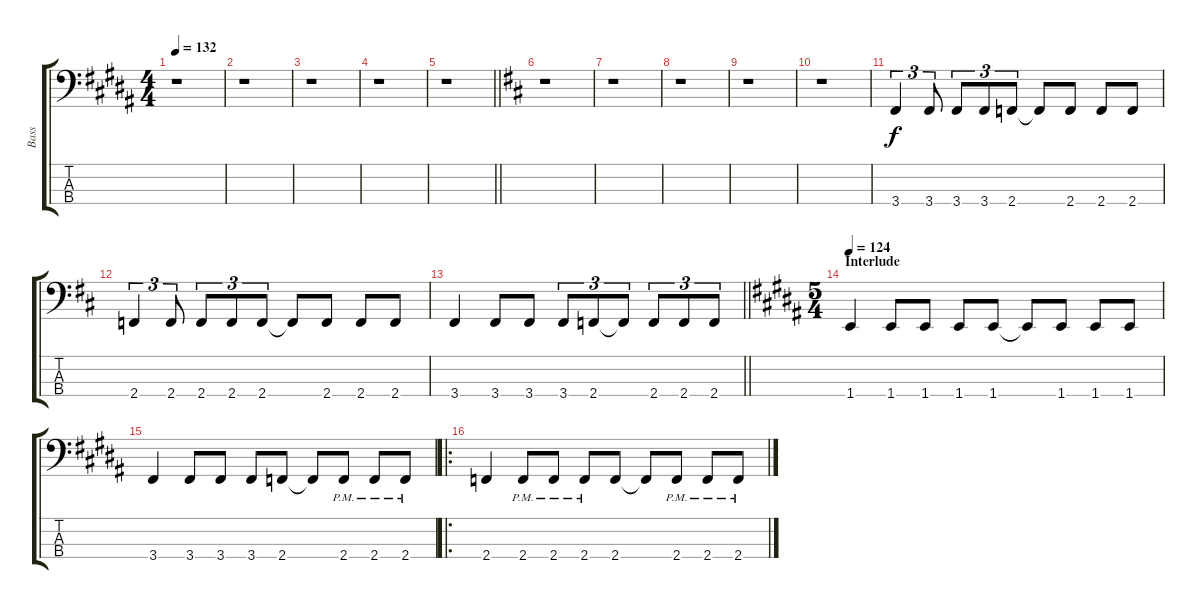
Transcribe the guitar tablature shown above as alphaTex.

\track ("Bass" "Bass") {instrument electricbasspick}
\staff {score tabs}
\tuning (Gb2 Db2 Ab1 Eb1) {hide}
\ts (4 4)
\tempo 132
\clef f4
\ks b
r.1{dy f} |
r.1 |
r.1 |
r.1 |
\barLineRight lightlight
r.1 |
\ks d
r.1 |
r.1 |
r.1 |
r.1 |
r.1 |
3.4.4{tu (3 2)} 3.4.8{tu (3 2)} 3.4.8{tu (3 2)} 3.4.8{tu (3 2)} 2.4.8{tu (3 2)} 2.4{t}.8 2.4.8 2.4.8 2.4.8 |
2.4.4{tu (3 2)} 2.4.8{tu (3 2)} 2.4.8{tu (3 2)} 2.4.8{tu (3 2)} 2.4.8{tu (3 2)} 2.4{t}.8 2.4.8 2.4.8 2.4.8 |
\barLineRight lightlight
3.4.4 3.4.8 3.4.8 3.4.8{tu (3 2)} 2.4.8{tu (3 2)} 2.4{t}.8{tu (3 2)} 2.4.8{tu (3 2)} 2.4.8{tu (3 2)} 2.4.8{tu (3 2)} |
\ts (5 4)
\section ("" "Interlude")
\tempo 124
\ks b
1.4.4 1.4.8 1.4.8 1.4.8 1.4.8 1.4{t}.8 1.4.8 1.4.8 1.4.8 |
3.4.4 3.4.8 3.4.8 3.4.8 2.4.8 2.4{t}.8 2.4{pm}.8 2.4{pm}.8 2.4{pm}.8 |
\ro
2.4.4 2.4{pm}.8 2.4{pm}.8 2.4{pm}.8 2.4.8 2.4{t}.8 2.4{pm}.8 2.4{pm}.8 2.4{pm}.8
